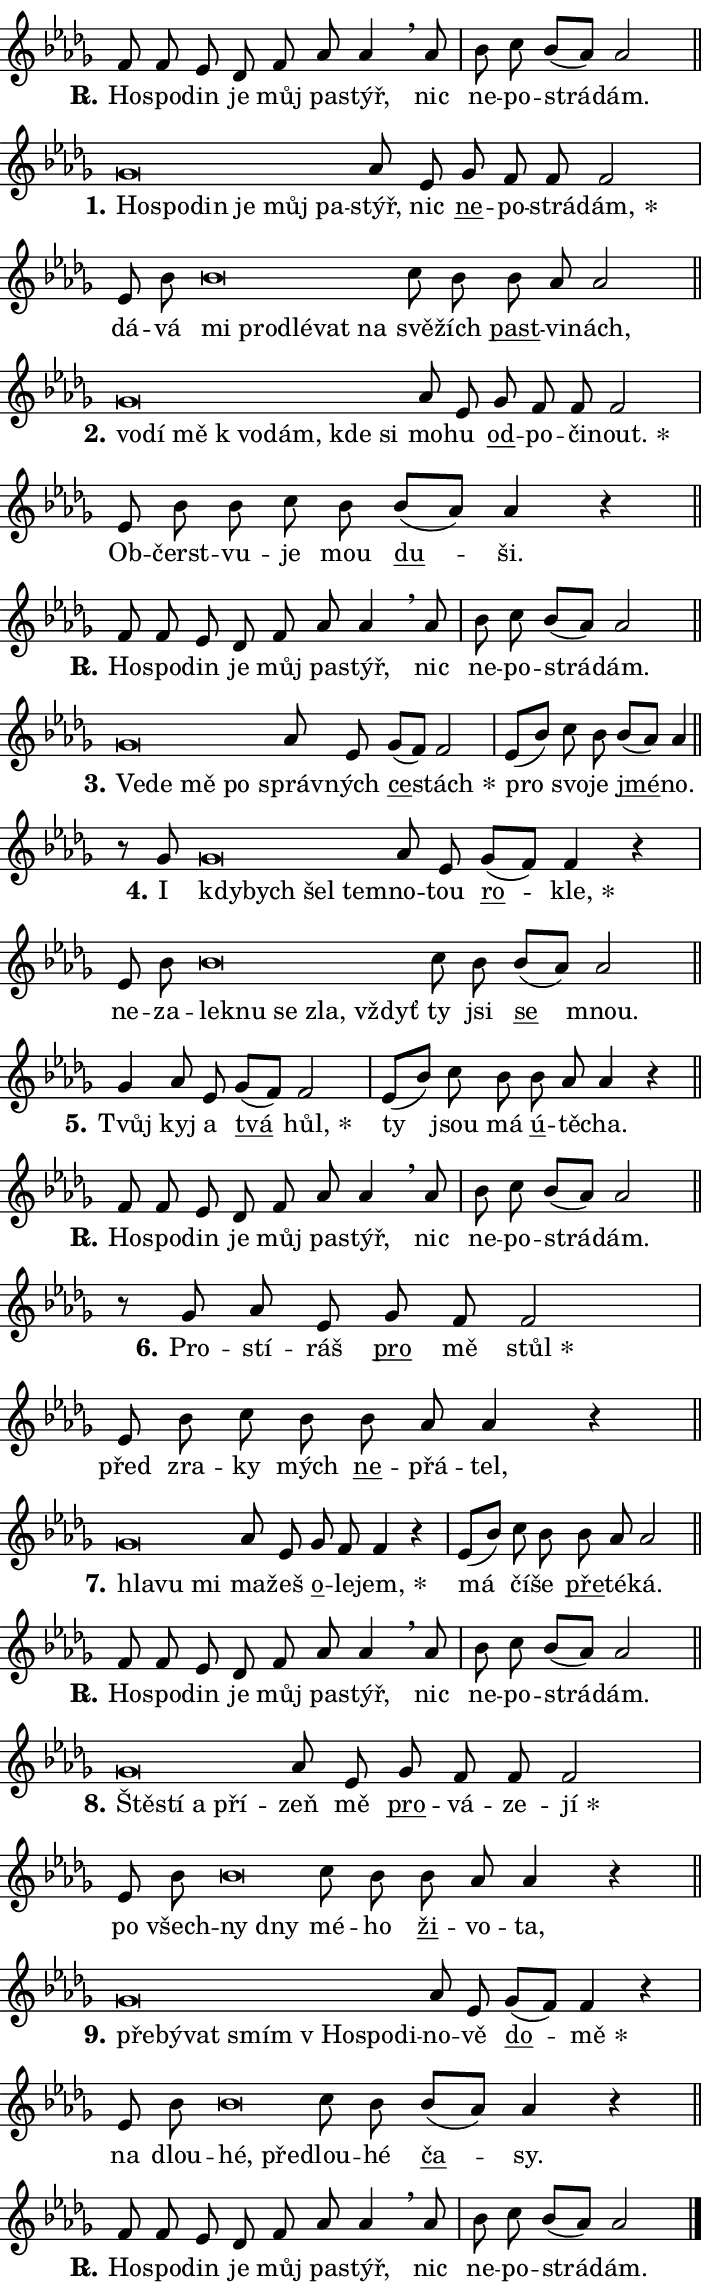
\version "2.24.0"
\header { tagline = "" }
\paper {
  indent = 0\cm
  top-margin = 0\cm
  right-margin = 0.13\cm % to fit lyric hyphens
  bottom-margin = 0\cm
  left-margin = 0\cm
  paper-width = 12\cm
  page-breaking = #ly:one-page-breaking
  system-system-spacing.basic-distance = #11
  score-system-spacing.basic-distance = #11
  ragged-last = ##f
}


%% Author: Thomas Morley
%% https://lists.gnu.org/archive/html/lilypond-user/2020-05/msg00002.html
#(define (line-position grob)
"Returns position of @var[grob} in current system:
   @code{'start}, if at first time-step
   @code{'end}, if at last time-step
   @code{'middle} otherwise
"
  (let* ((col (ly:item-get-column grob))
         (ln (ly:grob-object col 'left-neighbor))
         (rn (ly:grob-object col 'right-neighbor))
         (col-to-check-left (if (ly:grob? ln) ln col))
         (col-to-check-right (if (ly:grob? rn) rn col))
         (break-dir-left
           (and
             (ly:grob-property col-to-check-left 'non-musical #f)
             (ly:item-break-dir col-to-check-left)))
         (break-dir-right
           (and
             (ly:grob-property col-to-check-right 'non-musical #f)
             (ly:item-break-dir col-to-check-right))))
        (cond ((eqv? 1 break-dir-left) 'start)
              ((eqv? -1 break-dir-right) 'end)
              (else 'middle))))

#(define (tranparent-at-line-position vctor)
  (lambda (grob)
  "Relying on @code{line-position} select the relevant enry from @var{vctor}.
Used to determine transparency,"
    (case (line-position grob)
      ((end) (not (vector-ref vctor 0)))
      ((middle) (not (vector-ref vctor 1)))
      ((start) (not (vector-ref vctor 2))))))

noteHeadBreakVisibility =
#(define-music-function (break-visibility)(vector?)
"Makes @code{NoteHead}s transparent relying on @var{break-visibility}"
#{
  \override NoteHead.transparent =
    #(tranparent-at-line-position break-visibility)
#})

#(define delete-ledgers-for-transparent-note-heads
  (lambda (grob)
    "Reads whether a @code{NoteHead} is transparent.
If so this @code{NoteHead} is removed from @code{'note-heads} from
@var{grob}, which is supposed to be @code{LedgerLineSpanner}.
As a result ledgers are not printed for this @code{NoteHead}"
    (let* ((nhds-array (ly:grob-object grob 'note-heads))
           (nhds-list
             (if (ly:grob-array? nhds-array)
                 (ly:grob-array->list nhds-array)
                 '()))
           ;; Relies on the transparent-property being done before
           ;; Staff.LedgerLineSpanner.after-line-breaking is executed.
           ;; This is fragile ...
           (to-keep
             (remove
               (lambda (nhd)
                 (ly:grob-property nhd 'transparent #f))
               nhds-list)))
      ;; TODO find a better method to iterate over grob-arrays, similiar
      ;; to filter/remove etc for lists
      ;; For now rebuilt from scratch
      (set! (ly:grob-object grob 'note-heads)  '())
      (for-each
        (lambda (nhd)
          (ly:pointer-group-interface::add-grob grob 'note-heads nhd))
        to-keep))))

squashNotes = {
  \override NoteHead.X-extent = #'(-0.2 . 0.2)
  \override NoteHead.Y-extent = #'(-0.75 . 0)
  \override NoteHead.stencil =
    #(lambda (grob)
       (let ((pos (ly:grob-property grob 'staff-position)))
         (begin
           (if (< pos -7) (display "ERROR: Lower brevis then expected\n") (display ""))
           (if (<= pos -6) ly:text-interface::print ly:note-head::print))))
}
unSquashNotes = {
  \revert NoteHead.X-extent
  \revert NoteHead.Y-extent
  \revert NoteHead.stencil
}

hideNotes = \noteHeadBreakVisibility #begin-of-line-visible
unHideNotes = \noteHeadBreakVisibility #all-visible

% work-around for resetting accidentals
% https://lilypond.org/doc/v2.23/Documentation/notation/displaying-rhythms#unmetered-music
cadenzaMeasure = {
  \cadenzaOff
  \partial 1024 s1024
  \cadenzaOn
}

#(define-markup-command (accent layout props text) (markup?)
  "Underline accented syllable"
  (interpret-markup layout props
    #{\markup \override #'(offset . 4.3) \underline { #text }#}))

responsum = \markup \concat {
  "R" \hspace #-1.05 \path #0.1 #'((moveto 0 0.07) (lineto 0.9 0.8)) \hspace #0.05 "."
}

spaceSize = #0.6828661417322834 % exact space size for TeX Gyre Schola

\layout {
  \context {
    \Staff
    \remove "Time_signature_engraver"
    \override LedgerLineSpanner.after-line-breaking = #delete-ledgers-for-transparent-note-heads
  }
  \context {
    \Lyrics {
      \override LyricSpace.minimum-distance = \spaceSize
      \override LyricText.font-name = #"TeX Gyre Schola"
      \override LyricText.font-size = 1
      \override StanzaNumber.font-name = #"TeX Gyre Schola Bold"
      \override StanzaNumber.font-size = 1
    }
  }
  \context {
    \Score 
    \override NoteHead.text =
      #(lambda (grob) 
        (let ((pos (ly:grob-property grob 'staff-position)))
          #{\markup {
            \combine
              \halign #-0.55 \raise #(if (= pos -6) 0 0.5) \override #'(thickness . 2) \draw-line #'(3.2 . 0)
              \musicglyph "noteheads.sM1"
          }#}))
  }
}

% magnetic-lyrics.ily
%
%   written by
%     Jean Abou Samra <jean@abou-samra.fr>
%     Werner Lemberg <wl@gnu.org>
%
%   adapted by
%     Jiri Hon <jiri.hon@gmail.com>
%
% Version 2022-Apr-15

% https://www.mail-archive.com/lilypond-user@gnu.org/msg149350.html

#(define (Left_hyphen_pointer_engraver context)
   "Collect syllable-hyphen-syllable occurrences in lyrics and store
them in properties.  This engraver only looks to the left.  For
example, if the lyrics input is @code{foo -- bar}, it does the
following.

@itemize @bullet
@item
Set the @code{text} property of the @code{LyricHyphen} grob between
@q{foo} and @q{bar} to @code{foo}.

@item
Set the @code{left-hyphen} property of the @code{LyricText} grob with
text @q{foo} to the @code{LyricHyphen} grob between @q{foo} and
@q{bar}.
@end itemize

Use this auxiliary engraver in combination with the
@code{lyric-@/text::@/apply-@/magnetic-@/offset!} hook."
   (let ((hyphen #f)
         (text #f))
     (make-engraver
      (acknowledgers
       ((lyric-syllable-interface engraver grob source-engraver)
        (set! text grob)))
      (end-acknowledgers
       ((lyric-hyphen-interface engraver grob source-engraver)
        ;(when (not (grob::has-interface grob 'lyric-space-interface))
          (set! hyphen grob)));)
      ((stop-translation-timestep engraver)
       (when (and text hyphen)
         (ly:grob-set-object! text 'left-hyphen hyphen))
       (set! text #f)
       (set! hyphen #f)))))

#(define (lyric-text::apply-magnetic-offset! grob)
   "If the space between two syllables is less than the value in
property @code{LyricText@/.details@/.squash-threshold}, move the right
syllable to the left so that it gets concatenated with the left
syllable.

Use this function as a hook for
@code{LyricText@/.after-@/line-@/breaking} if the
@code{Left_@/hyphen_@/pointer_@/engraver} is active."
   (let ((hyphen (ly:grob-object grob 'left-hyphen #f)))
     (when hyphen
       (let ((left-text (ly:spanner-bound hyphen LEFT)))
         (when (grob::has-interface left-text 'lyric-syllable-interface)
           (let* ((common (ly:grob-common-refpoint grob left-text X))
                  (this-x-ext (ly:grob-extent grob common X))
                  (left-x-ext
                   (begin
                     ;; Trigger magnetism for left-text.
                     (ly:grob-property left-text 'after-line-breaking)
                     (ly:grob-extent left-text common X)))
                  ;; `delta` is the gap width between two syllables.
                  (delta (- (interval-start this-x-ext)
                            (interval-end left-x-ext)))
                  (details (ly:grob-property grob 'details))
                  (threshold (assoc-get 'squash-threshold details 0.2)))
             (when (< delta threshold)
               (let* (;; We have to manipulate the input text so that
                      ;; ligatures crossing syllable boundaries are not
                      ;; disabled.  For languages based on the Latin
                      ;; script this is essentially a beautification.
                      ;; However, for non-Western scripts it can be a
                      ;; necessity.
                      (lt (ly:grob-property left-text 'text))
                      (rt (ly:grob-property grob 'text))
                      (is-space (grob::has-interface hyphen 'lyric-space-interface))
                      (space (if is-space " " ""))
                      (extra-delta (if is-space spaceSize 0))
                      ;; Append new syllable.
                      (ltrt-space (if (and (string? lt) (string? rt))
                                (string-append lt space rt)
                                (make-concat-markup (list lt space rt))))
                      ;; Right-align `ltrt` to the right side.
                      (ltrt-space-markup (grob-interpret-markup
                               grob
                               (make-translate-markup
                                (cons (interval-length this-x-ext) 0)
                                (make-right-align-markup ltrt-space)))))
                 (begin
                   ;; Don't print `left-text`.
                   (ly:grob-set-property! left-text 'stencil #f)
                   ;; Set text and stencil (which holds all collected
                   ;; syllables so far) and shift it to the left.
                   (ly:grob-set-property! grob 'text ltrt-space)
                   (ly:grob-set-property! grob 'stencil ltrt-space-markup)
                   (ly:grob-translate-axis! grob (- (- delta extra-delta)) X))))))))))


#(define (lyric-hyphen::displace-bounds-first grob)
   ;; Make very sure this callback isn't triggered too early.
   (let ((left (ly:spanner-bound grob LEFT))
         (right (ly:spanner-bound grob RIGHT)))
     (ly:grob-property left 'after-line-breaking)
     (ly:grob-property right 'after-line-breaking)
     (ly:lyric-hyphen::print grob)))

squashThreshold = #0.4

\layout {
  \context {
    \Lyrics
    \consists #Left_hyphen_pointer_engraver
    \override LyricText.after-line-breaking =
      #lyric-text::apply-magnetic-offset!
    \override LyricHyphen.stencil = #lyric-hyphen::displace-bounds-first
    \override LyricText.details.squash-threshold = \squashThreshold
    \override LyricHyphen.minimum-distance = 0
    \override LyricHyphen.minimum-length = \squashThreshold
  }
}

squashText = \override LyricText.details.squash-threshold = 9999
unSquashText = \override LyricText.details.squash-threshold = \squashThreshold

leftText = \override LyricText.self-alignment-X = #LEFT
unLeftText = \revert LyricText.self-alignment-X

starOffset = #(lambda (grob) 
                (let ((x_offset (ly:self-alignment-interface::aligned-on-x-parent grob)))
                  (if (= x_offset 0) 0 (+ x_offset 1.2))))

star = #(define-music-function (syllable)(string?)
"Append star separator at the end of a syllable"
#{
  \once \override LyricText.X-offset = #starOffset
  \lyricmode { \markup {
    #syllable
    \override #'((font-name . "TeX Gyre Schola Bold")) \hspace #0.2 \lower #0.65 \larger "*"
  } }
#})

starAccent = #(define-music-function (syllable)(string?)
"Append star separator at the end of a syllable and make accent"
#{
  \once \override LyricText.X-offset = #starOffset
  \lyricmode { \markup {
    \accent #syllable
    \override #'((font-name . "TeX Gyre Schola Bold")) \hspace #0.2 \lower #0.65 \larger "*"
  } }
#})

breath = #(define-music-function (syllable)(string?)
"Append breathing indicator at the end of a syllable"
#{
  \lyricmode { \markup { #syllable "+" } }
#})

optionalBreath = #(define-music-function (syllable)(string?)
"Append optional breathing indicator at the end of a syllable"
#{
  \lyricmode { \markup { #syllable "(+)" } }
#})


\score {
    <<
        \new Voice = "melody" { \cadenzaOn \key des \major \relative { f'8 f es \bar "" des f \bar "" as as4 \breathe as8 \cadenzaMeasure \bar "|" bes c \bar "" bes[( as)] as2 \cadenzaMeasure \bar "||" \break } }
        \new Lyrics \lyricsto "melody" { \lyricmode { \set stanza = \responsum
Ho -- spo -- din je můj pa -- stýř, nic ne -- po -- strá -- dám. } }
    >>
    \layout {}
}

\score {
    <<
        \new Voice = "melody" { \cadenzaOn \key des \major \relative { \squashNotes ges'\breve*1/16 \hideNotes \breve*1/16 \bar "" \breve*1/16 \bar "" \breve*1/16 \bar "" \breve*1/16 \breve*1/16 \bar "" \unHideNotes \unSquashNotes as8 es \bar "" ges f f f2 \cadenzaMeasure \bar "|" es8 bes' \bar "" \squashNotes bes\breve*1/16 \hideNotes \breve*1/16 \bar "" \breve*1/16 \bar "" \breve*1/16 \breve*1/16 \bar "" \unHideNotes \unSquashNotes c8 bes \bar "" bes as as2 \cadenzaMeasure \bar "||" \break } }
        \new Lyrics \lyricsto "melody" { \lyricmode { \set stanza = "1."
\leftText Ho -- \squashText spo -- din je můj pa -- \unLeftText \unSquashText stýř, nic \markup \accent ne -- po -- strá -- \star dám, dá -- vá \leftText mi \squashText pro -- dlé -- vat na \unLeftText \unSquashText svě -- žích \markup \accent past -- vi -- nách, } }
    >>
    \layout {}
}

\score {
    <<
        \new Voice = "melody" { \cadenzaOn \key des \major \relative { \squashNotes ges'\breve*1/16 \hideNotes \breve*1/16 \bar "" \breve*1/16 \bar "" \breve*1/16 \bar "" \breve*1/16 \bar "" \breve*1/16 \breve*1/16 \bar "" \unHideNotes \unSquashNotes as8 es \bar "" ges f f f2 \cadenzaMeasure \bar "|" es8 bes' \bar "" bes c8 bes \bar "" bes[( as)] as4 r \cadenzaMeasure \bar "||" \break } }
        \new Lyrics \lyricsto "melody" { \lyricmode { \set stanza = "2."
\leftText vo -- \squashText dí mě "k vo" -- dám, kde si \unLeftText \unSquashText mo -- hu \markup \accent od -- po -- či -- \star nout. Ob -- čerst -- vu -- je mou \markup \accent du -- ši. } }
    >>
    \layout {}
}

\score {
    <<
        \new Voice = "melody" { \cadenzaOn \key des \major \relative { f'8 f es \bar "" des f \bar "" as as4 \breathe as8 \cadenzaMeasure \bar "|" bes c \bar "" bes[( as)] as2 \cadenzaMeasure \bar "||" \break } }
        \new Lyrics \lyricsto "melody" { \lyricmode { \set stanza = \responsum
Ho -- spo -- din je můj pa -- stýř, nic ne -- po -- strá -- dám. } }
    >>
    \layout {}
}

\score {
    <<
        \new Voice = "melody" { \cadenzaOn \key des \major \relative { \squashNotes ges'\breve*1/16 \hideNotes \breve*1/16 \bar "" \breve*1/16 \breve*1/16 \bar "" \unHideNotes \unSquashNotes as8 es \bar "" ges[( f)] f2 \cadenzaMeasure \bar "|" es8[( bes')] c8 bes \bar "" bes[( as)] as4 \cadenzaMeasure \bar "||" \break } }
        \new Lyrics \lyricsto "melody" { \lyricmode { \set stanza = "3."
\leftText Ve -- \squashText de mě po \unLeftText \unSquashText správ -- ných \markup \accent ce -- \star stách pro svo -- je \markup \accent jmé -- no. } }
    >>
    \layout {}
}

\score {
    <<
        \new Voice = "melody" { \cadenzaOn \key des \major \relative { r8 ges' \squashNotes ges\breve*1/16 \hideNotes \breve*1/16 \bar "" \breve*1/16 \breve*1/16 \bar "" \unHideNotes \unSquashNotes as8 es \bar "" ges[( f)] f4 r \cadenzaMeasure \bar "|" es8 bes' \bar "" \squashNotes bes\breve*1/16 \hideNotes \breve*1/16 \bar "" \breve*1/16 \bar "" \breve*1/16 \breve*1/16 \bar "" \unHideNotes \unSquashNotes c8 bes \bar "" bes[( as)] as2 \cadenzaMeasure \bar "||" \break } }
        \new Lyrics \lyricsto "melody" { \lyricmode { \set stanza = "4."
I \leftText kdy -- \squashText bych šel tem -- \unLeftText \unSquashText no -- tou \markup \accent ro -- \star kle, ne -- za -- \leftText lek -- \squashText nu se zla, vždyť \unLeftText \unSquashText ty jsi \markup \accent se mnou. } }
    >>
    \layout {}
}

\score {
    <<
        \new Voice = "melody" { \cadenzaOn \key des \major \relative { ges'4 as8 es \bar "" ges[( f)] f2 \cadenzaMeasure \bar "|" es8[( bes')] c8 bes \bar "" bes as as4 r \cadenzaMeasure \bar "||" \break } }
        \new Lyrics \lyricsto "melody" { \lyricmode { \set stanza = "5."
Tvůj kyj a \markup \accent tvá \star hůl, ty jsou má \markup \accent ú -- tě -- cha. } }
    >>
    \layout {}
}

\score {
    <<
        \new Voice = "melody" { \cadenzaOn \key des \major \relative { f'8 f es \bar "" des f \bar "" as as4 \breathe as8 \cadenzaMeasure \bar "|" bes c \bar "" bes[( as)] as2 \cadenzaMeasure \bar "||" \break } }
        \new Lyrics \lyricsto "melody" { \lyricmode { \set stanza = \responsum
Ho -- spo -- din je můj pa -- stýř, nic ne -- po -- strá -- dám. } }
    >>
    \layout {}
}

\score {
    <<
        \new Voice = "melody" { \cadenzaOn \key des \major \relative { r8 ges' as8 es \bar "" ges f f2 \cadenzaMeasure \bar "|" es8 bes' c8 bes \bar "" bes as as4 r \cadenzaMeasure \bar "||" \break } }
        \new Lyrics \lyricsto "melody" { \lyricmode { \set stanza = "6."
Pro -- stí -- ráš \markup \accent pro mě \star stůl před zra -- ky mých \markup \accent ne -- přá -- tel, } }
    >>
    \layout {}
}

\score {
    <<
        \new Voice = "melody" { \cadenzaOn \key des \major \relative { \squashNotes ges'\breve*1/16 \hideNotes \breve*1/16 \breve*1/16 \bar "" \unHideNotes \unSquashNotes as8 es \bar "" ges f f4 r \cadenzaMeasure \bar "|" es8[( bes')] c8 bes \bar "" bes as as2 \cadenzaMeasure \bar "||" \break } }
        \new Lyrics \lyricsto "melody" { \lyricmode { \set stanza = "7."
\leftText hla -- \squashText vu mi \unLeftText \unSquashText ma -- žeš \markup \accent o -- le -- \star jem, má čí -- še \markup \accent pře -- té -- ká. } }
    >>
    \layout {}
}

\score {
    <<
        \new Voice = "melody" { \cadenzaOn \key des \major \relative { f'8 f es \bar "" des f \bar "" as as4 \breathe as8 \cadenzaMeasure \bar "|" bes c \bar "" bes[( as)] as2 \cadenzaMeasure \bar "||" \break } }
        \new Lyrics \lyricsto "melody" { \lyricmode { \set stanza = \responsum
Ho -- spo -- din je můj pa -- stýř, nic ne -- po -- strá -- dám. } }
    >>
    \layout {}
}

\score {
    <<
        \new Voice = "melody" { \cadenzaOn \key des \major \relative { \squashNotes ges'\breve*1/16 \hideNotes \breve*1/16 \bar "" \breve*1/16 \breve*1/16 \bar "" \unHideNotes \unSquashNotes as8 es \bar "" ges f f f2 \cadenzaMeasure \bar "|" es8 bes' \bar "" \squashNotes bes\breve*1/16 \hideNotes \breve*1/16 \bar "" \unHideNotes \unSquashNotes c8 bes \bar "" bes as as4 r \cadenzaMeasure \bar "||" \break } }
        \new Lyrics \lyricsto "melody" { \lyricmode { \set stanza = "8."
\leftText Ště -- \squashText stí a pří -- \unLeftText \unSquashText zeň mě \markup \accent pro -- vá -- ze -- \star jí po všech -- \leftText ny \squashText dny \unLeftText \unSquashText mé -- ho \markup \accent ži -- vo -- ta, } }
    >>
    \layout {}
}

\score {
    <<
        \new Voice = "melody" { \cadenzaOn \key des \major \relative { \squashNotes ges'\breve*1/16 \hideNotes \breve*1/16 \bar "" \breve*1/16 \bar "" \breve*1/16 \bar "" \breve*1/16 \bar "" \breve*1/16 \breve*1/16 \bar "" \unHideNotes \unSquashNotes as8 es \bar "" ges[( f)] f4 r \cadenzaMeasure \bar "|" es8 bes' \bar "" \squashNotes bes\breve*1/16 \hideNotes \breve*1/16 \bar "" \unHideNotes \unSquashNotes c8 bes \bar "" bes[( as)] as4 r \cadenzaMeasure \bar "||" \break } }
        \new Lyrics \lyricsto "melody" { \lyricmode { \set stanza = "9."
\leftText pře -- \squashText bý -- vat smím "v Ho" -- spo -- di -- \unLeftText \unSquashText no -- vě \markup \accent do -- \star mě na dlou -- \leftText hé, \squashText pře -- \unLeftText \unSquashText dlou -- hé \markup \accent ča -- sy. } }
    >>
    \layout {}
}

\score {
    <<
        \new Voice = "melody" { \cadenzaOn \key des \major \relative { f'8 f es \bar "" des f \bar "" as as4 \breathe as8 \cadenzaMeasure \bar "|" bes c \bar "" bes[( as)] as2 \cadenzaMeasure \bar "||" \break } \bar "|." }
        \new Lyrics \lyricsto "melody" { \lyricmode { \set stanza = \responsum
Ho -- spo -- din je můj pa -- stýř, nic ne -- po -- strá -- dám. } }
    >>
    \layout {}
}
